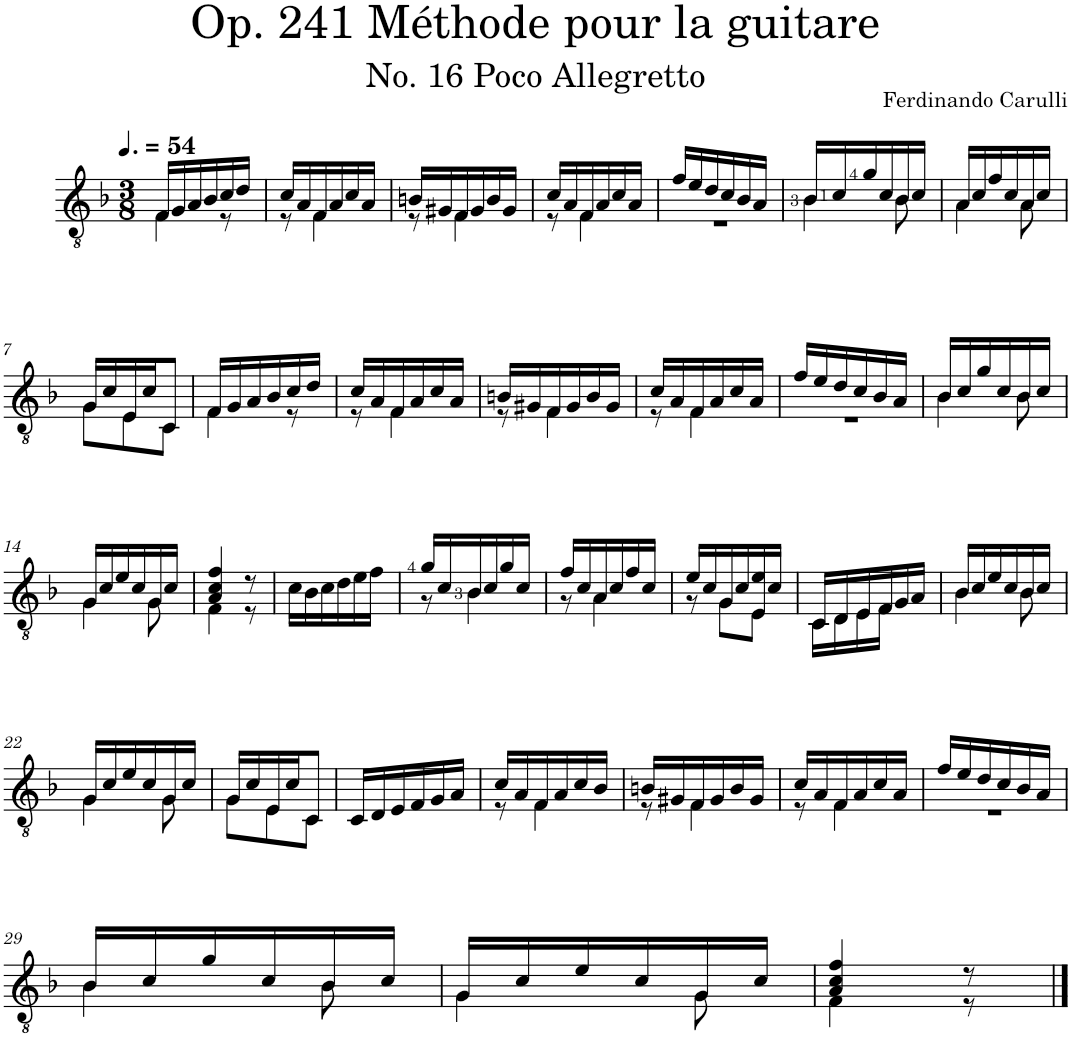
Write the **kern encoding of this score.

**kern
*part1
*staff1
*I"Classical Guitar
*clefGv2
*k[b-]
*F:
*M3/8
*MM81
=
*^
16F/LL	4F\
16G/	.
16A/	.
16B-/	.
16c/	8r
16d/JJ	.
=1	=1
16c/LL	8r
16A/	.
16F/	4F\
16A/	.
16c/	.
16A/JJ	.
=2	=2
16Bn/LL	8r
16G#X/	.
16F/	4F\
16G#/	.
16B/	.
16G#/JJ	.
=3	=3
16c/LL	8r
16A/	.
16F/	4F\
16A/	.
16c/	.
16A/JJ	.
=4	=4
16f/LL	4.r
16e/	.
16d/	.
16c/	.
16B-/	.
16A/JJ	.
=5	=5
16B-/LL	4B-\
16c/	.
16g/	.
16c/	.
16B-/	8B-\
16c/JJ	.
=6	=6
16A/LL	4A\
16c/	.
16f/	.
16c/	.
16A/	8A\
16c/JJ	.
!!LO:LB:g=z	!!
=7	=7
16G/LL	8G\L
16c/	.
16E/	8E\
16c/J	.
8C/J	8C\J
=8	=8
16F/LL	4F\
16G/	.
16A/	.
16B-/	.
16c/	8r
16d/JJ	.
=9	=9
16c/LL	8r
16A/	.
16F/	4F\
16A/	.
16c/	.
16A/JJ	.
=10	=10
16Bn/LL	8r
16G#X/	.
16F/	4F\
16G#/	.
16B/	.
16G#/JJ	.
=11	=11
16c/LL	8r
16A/	.
16F/	4F\
16A/	.
16c/	.
16A/JJ	.
=12	=12
16f/LL	4.r
16e/	.
16d/	.
16c/	.
16B-/	.
16A/JJ	.
=13	=13
16B-/LL	4B-\
16c/	.
16g/	.
16c/	.
16B-/	8B-\
16c/JJ	.
!!LO:LB:g=z	!!
=14	=14
16G/LL	4G\
16c/	.
16e/	.
16c/	.
16G/	8G\
16c/JJ	.
=15	=15
4A/ 4c/ 4f/	4F\
8r	8r
*v	*v
=16
16c\LL
16B-\
16c\
16d\
16e\
16f\JJ
=17
*^
16g/LL	8r
16c/	.
16B-/	4B-\
16c/	.
16g/	.
16c/JJ	.
=18	=18
16f/LL	8r
16c/	.
16A/	4A\
16c/	.
16f/	.
16c/JJ	.
=19	=19
16e/LL	8r
16c/	.
16G/	8G\L
16c/	.
16E/ 16e/	8E\J
16c/JJ	.
=20	=20
16C/LL	16C\LL
16D/	16D\
16E/	16E\
16F/	16F\JJ
16G/	8ryy
16A/JJ	.
=21	=21
16B-/LL	4B-\
16c/	.
16e/	.
16c/	.
16B-/	8B-\
16c/JJ	.
!!LO:LB:g=z	!!
=22	=22
16G/LL	4G\
16c/	.
16e/	.
16c/	.
16G/	8G\
16c/JJ	.
=23	=23
16G/LL	8G\L
16c/	.
16E/	8E\
16c/J	.
8C/J	8C\J
*v	*v
=24
16C/LL
16D/
16E/
16F/
16G/
16A/JJ
=25
*^
16c/LL	8r
16A/	.
16F/	4F\
16A/	.
16c/	.
16B-/JJ	.
=26	=26
16Bn/LL	8r
16G#X/	.
16F/	4F\
16G#/	.
16B/	.
16G#/JJ	.
=27	=27
16c/LL	8r
16A/	.
16F/	4F\
16A/	.
16c/	.
16A/JJ	.
=28	=28
16f/LL	4.r
16e/	.
16d/	.
16c/	.
16B-/	.
16A/JJ	.
!!LO:LB:g=z	!!
=29	=29
16B-/LL	4B-\
16c/	.
16g/	.
16c/	.
16B-/	8B-\
16c/JJ	.
=30	=30
16G/LL	4G\
16c/	.
16e/	.
16c/	.
16G/	8G\
16c/JJ	.
=31	=31
4A/ 4c/ 4f/	4F\
8r	8r
*v	*v
==
*-
